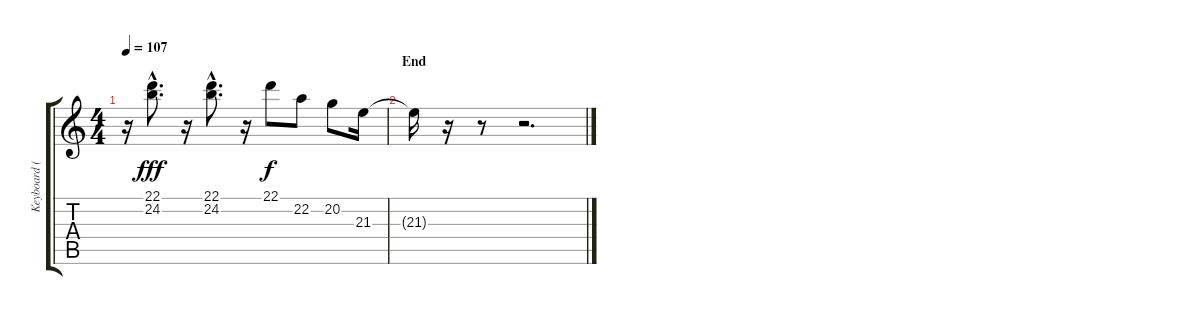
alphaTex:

\track ("Keyboard (Jon Lord)" "Keyboard (") {instrument drawbarorgan}
\staff {score tabs}
\tuning (E4 B3 G3 D3 A2 E2) {hide}
\ts (4 4)
\tempo 107
\clef g2
\ks c
r.16{dy fff} (22.1{hac} 24.2{hac}).8{d} r.16 (22.1{hac} 24.2{hac}).8{d} r.16 22.1.8{dy f} 22.2.8 20.2.8 21.3.16 |
\section ("" "End")
21.3{t}.16 r.16 r.8 r.2{d}
